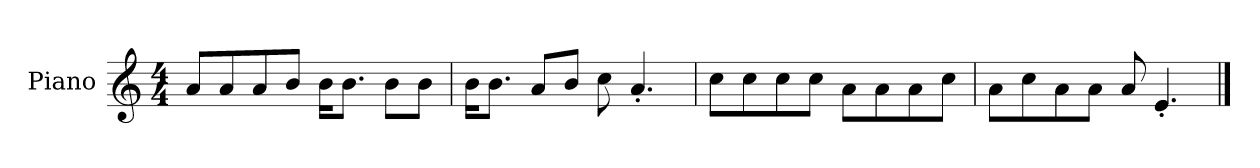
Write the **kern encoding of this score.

**kern
*part1
*staff1
*I"Piano
*I'P-no
*clefG2
*k[]
*M4/4
*MM90
=1
8a/L
8a/
8a/
8b/J
16b\KL
8.b\J
8b\L
8b\J
=2
16b\KL
8.b\J
8a/L
8b/J
8cc\
4.a'/
=3
8cc\L
8cc\
8cc\
8cc\J
8a\L
8a\
8a\
8cc\J
=4
8a\L
8cc\
8a\
8a\J
8a/
4.e'/
==
*-
